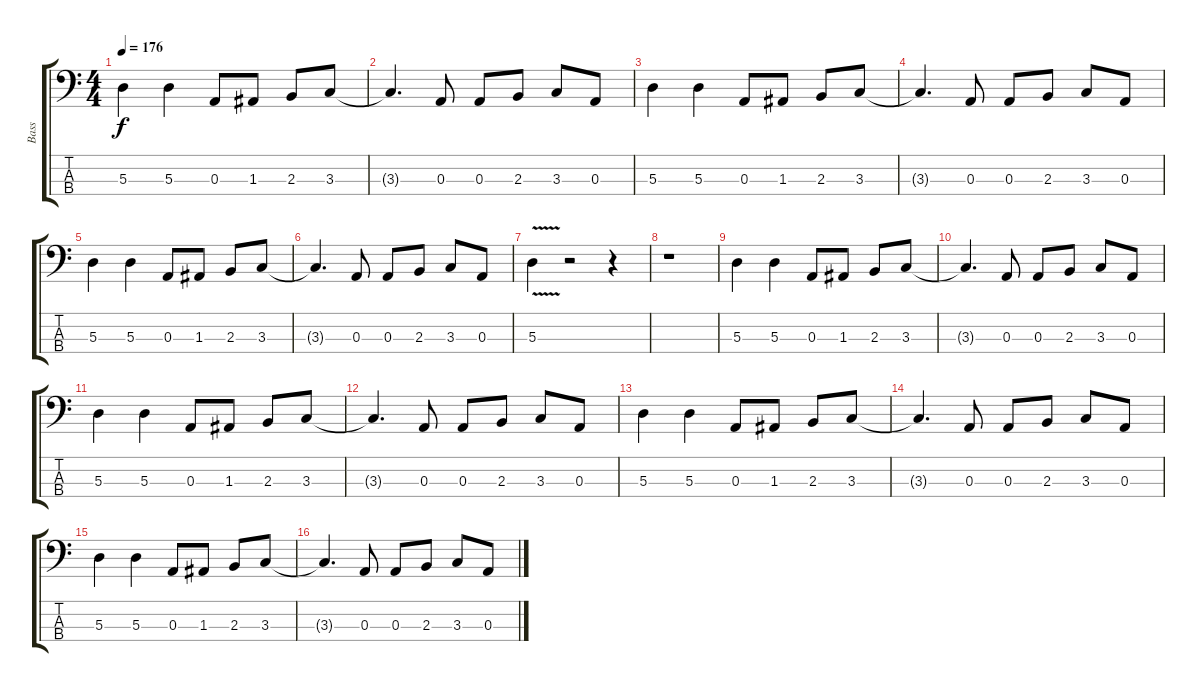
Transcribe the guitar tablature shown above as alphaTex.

\track ("Bass" "Bass") {instrument electricbasspick}
\staff {score tabs}
\tuning (G2 D2 A1 E1) {hide}
\ts (4 4)
\tempo 176
\clef f4
\ks c
5.3.4{dy f volume 16} 5.3.4 0.3.8 1.3.8 2.3.8 3.3.8 |
3.3{t}.4{d} 0.3.8 0.3.8 2.3.8 3.3.8 0.3.8 |
5.3.4 5.3.4 0.3.8 1.3.8 2.3.8 3.3.8 |
3.3{t}.4{d} 0.3.8 0.3.8 2.3.8 3.3.8 0.3.8 |
5.3.4 5.3.4 0.3.8 1.3.8 2.3.8 3.3.8 |
3.3{t}.4{d} 0.3.8 0.3.8 2.3.8 3.3.8 0.3.8 |
5.3{v}.4 r.2 r.4 |
r.1 |
5.3.4 5.3.4 0.3.8 1.3.8 2.3.8 3.3.8 |
3.3{t}.4{d} 0.3.8 0.3.8 2.3.8 3.3.8 0.3.8 |
5.3.4 5.3.4 0.3.8 1.3.8 2.3.8 3.3.8 |
3.3{t}.4{d} 0.3.8 0.3.8 2.3.8 3.3.8 0.3.8 |
5.3.4 5.3.4 0.3.8 1.3.8 2.3.8 3.3.8 |
3.3{t}.4{d} 0.3.8 0.3.8 2.3.8 3.3.8 0.3.8 |
5.3.4 5.3.4 0.3.8 1.3.8 2.3.8 3.3.8 |
3.3{t}.4{d} 0.3.8 0.3.8 2.3.8 3.3.8 0.3.8
